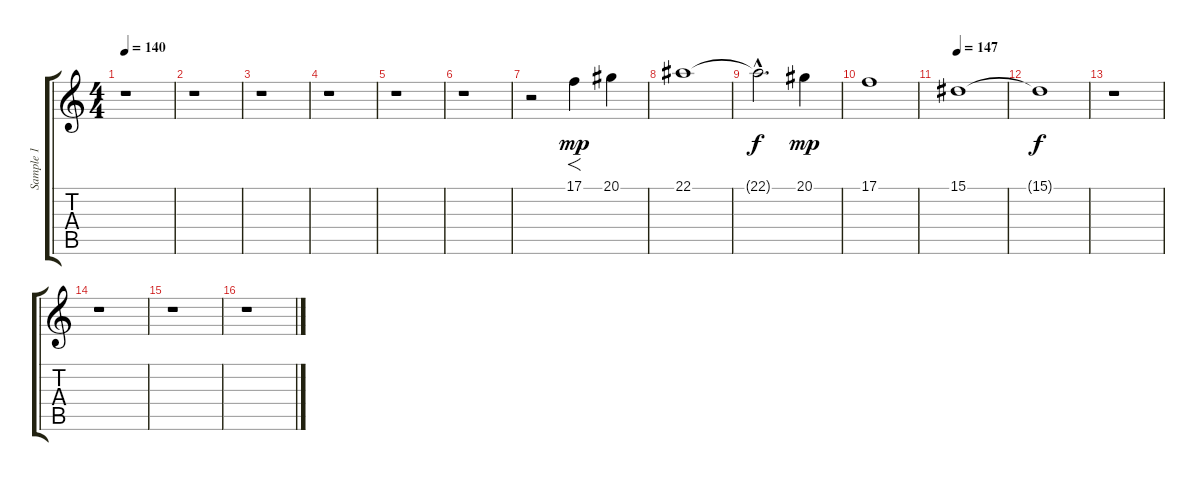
\track ("Sample 1" "Sample 1") {instrument flute}
\staff {score tabs}
\tuning (C4 G3 Eb3 Bb2 F2 C2) {hide}
\ts (4 4)
\tempo 140
\clef g2
\ks c
r.1{dy f} |
r.1 |
r.1 |
r.1 |
r.1 |
r.1 |
r.2 17.1.4{f dy mp} 20.1.4 |
22.1.1 |
22.1{hac t}.2{d dy f} 20.1.4{dy mp} |
17.1.1 |
\tempo 147
15.1.1 |
15.1{t}.1{dy f} |
r.1 |
r.1 |
r.1 |
r.1
